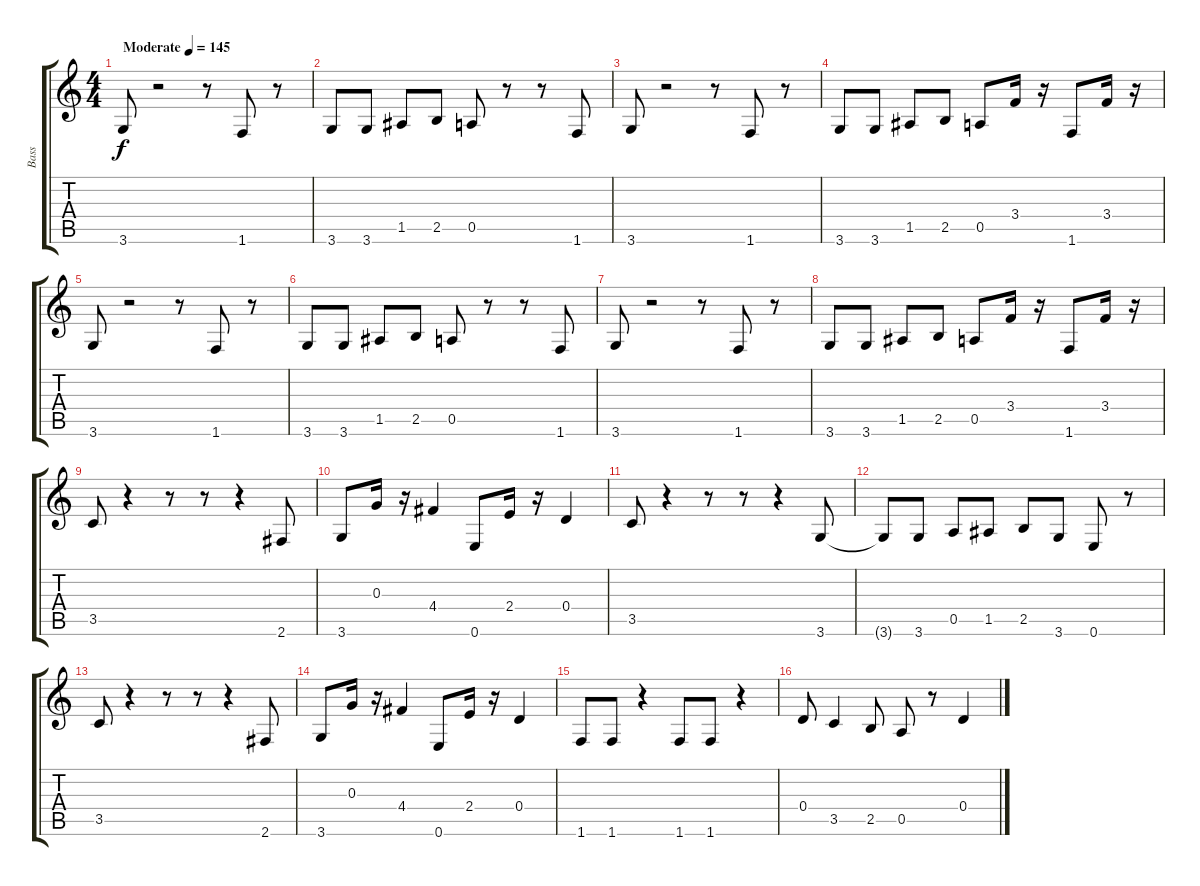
\track ("Bass" "Bass") {instrument electricbassfinger}
\staff {score tabs}
\tuning (E4 B3 G3 D3 A2 E2) {hide}
\ts (4 4)
\tempo (145 "Moderate")
\clef g2
\ks c
3.6.8{dy f instrument electricbassfinger} r.2 r.8 1.6.8 r.8 |
3.6.8 3.6.8 1.5.8 2.5.8 0.5.8 r.8 r.8 1.6.8 |
3.6.8 r.2 r.8 1.6.8 r.8 |
3.6.8 3.6.8 1.5.8 2.5.8 0.5.8 3.4.16 r.16 1.6.8 3.4.16 r.16 |
3.6.8 r.2 r.8 1.6.8 r.8 |
3.6.8 3.6.8 1.5.8 2.5.8 0.5.8 r.8 r.8 1.6.8 |
3.6.8 r.2 r.8 1.6.8 r.8 |
3.6.8 3.6.8 1.5.8 2.5.8 0.5.8 3.4.16 r.16 1.6.8 3.4.16 r.16 |
3.5.8 r.4 r.8 r.8 r.4 2.6.8 |
3.6.8 0.3.16 r.16 4.4.4 0.6.8 2.4.16 r.16 0.4.4 |
3.5.8 r.4 r.8 r.8 r.4 3.6.8 |
3.6{t}.8 3.6.8 0.5.8 1.5.8 2.5.8 3.6.8 0.6.8 r.8 |
3.5.8 r.4 r.8 r.8 r.4 2.6.8 |
3.6.8 0.3.16 r.16 4.4.4 0.6.8 2.4.16 r.16 0.4.4 |
1.6.8 1.6.8 r.4 1.6.8 1.6.8 r.4 |
0.4.8 3.5.4 2.5.8 0.5.8 r.8 0.4.4
